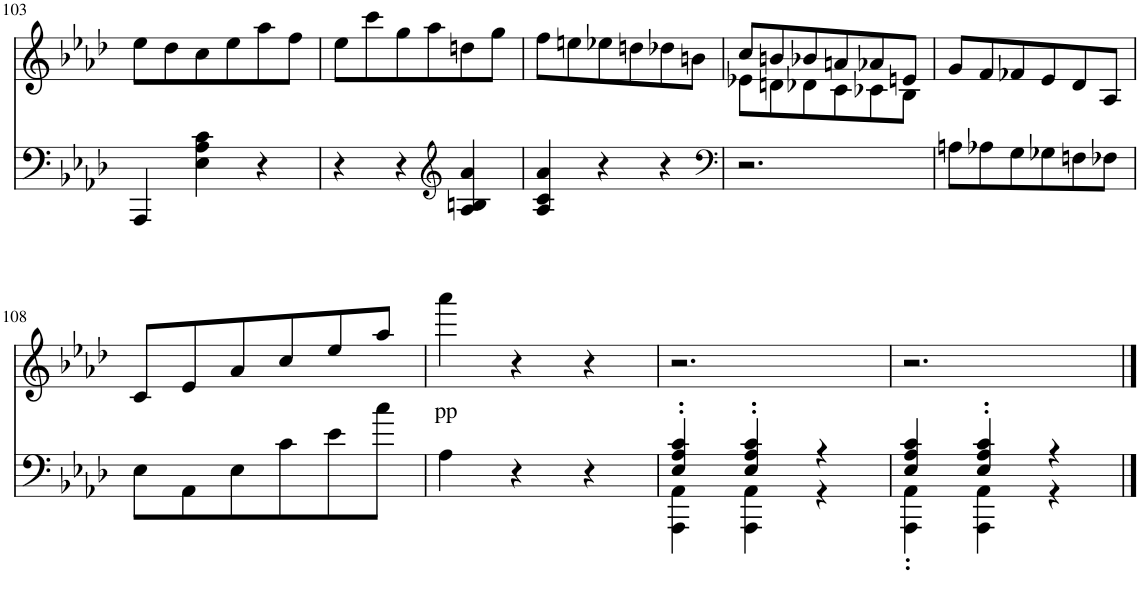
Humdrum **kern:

**kern	**kern	**text
*part2	*part1	*part1
*staff2	*staff1	*staff1
*I"Piano	*I"Piano	*
*I'Pno	*I'Pno	*
!!LO:PB:g=z
*clefF4	*clefG2	*
*k[b-e-a-d-]	*k[b-e-a-d-]	*
*A-:	*A-:	*
*M3/4	*M3/4	*
=103	=103	=103
4AAA-/	8ee-\L	.
.	8dd-\	.
4E-\ 4A-\ 4c\	8cc\	.
.	8ee-\	.
4r	8aa-\	.
.	8ff\J	.
=104	=104	=104
4r	8ee-\L	.
.	8ccc\	.
4r	8gg\	.
.	8aa-\	.
*clefG2	*	*
4A-/ 4Bn/ 4a-/	8ddn\	.
.	8gg\J	.
=105	=105	=105
4A-/ 4c/ 4a-/	8ff\L	.
.	8een\	.
4r	8ee-X\	.
.	8ddn\	.
4r	8dd-X\	.
.	8bn\J	.
=106	=106	=106
*clefF4	*	*
*	*^	*
2.r	8cc/L	8e-X\L	.
.	8bn/	8dn\	.
.	8b-X/	8d-X\	.
.	8an/	8c\	.
.	8a-X/	8c-X\	.
.	8en/J	8B-\J	.
*	*v	*v	*
=107	=107	=107
8An\L	8g/L	.
8A-X\	8f/	.
8G\	8f-X/	.
8G-X\	8e-/	.
8Fn\	8d-/	.
8F-X\J	8A-/J	.
!!LO:LB:g=z
=108	=108	=108
8E-\L	8c/L	.
8AA-\	8e-/	.
8E-\	8a-/	.
8c\	8cc/	.
8e-\	8ee-/	.
8cc\J	8aa-/J	.
=109	=109	=109
!	!	!LO:LY:b
4A-\	4aaa-\	pp
4r	4r	.
4r	4r	.
=110	=110	=110
*^	*	*
4E-/' 4A-/' 4c/'	4AAA-\ 4AA-\	2.r	.
4E-/' 4A-/' 4c/'	4AAA-\ 4AA-\	.	.
4r	4r	.	.
=111	=111	=111	=111
4E-/ 4A-/ 4c/	4AAA-\' 4AA-\'	2.r	.
4E-/' 4A-/' 4c/'	4AAA-\ 4AA-\	.	.
4r	4r	.	.
*v	*v	*	*
==	==	==
*-	*-	*-
